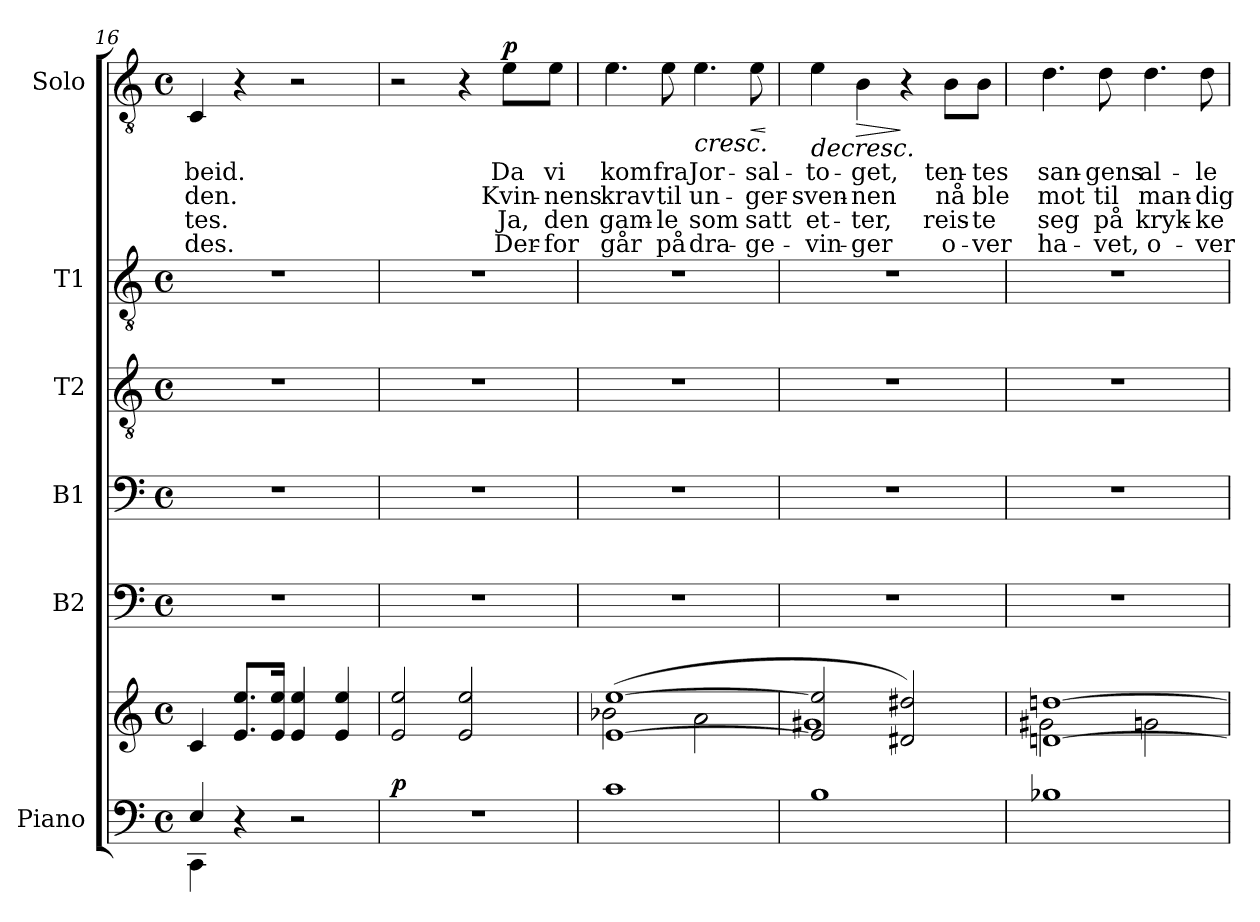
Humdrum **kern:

**kern	**kern	**dynam	**kern	**kern	**kern	**kern	**kern	**text	**text	**text	**text	**dynam
*part6	*part6	*part6	*part5	*part4	*part3	*part2	*part1	*part1	*part1	*part1	*part1	*part1
*staff7	*staff6	*staff6/7	*staff5	*staff4	*staff3	*staff2	*staff1	*staff1	*staff1	*staff1	*staff1	*staff1
*I"Piano	*	*	*I"B2	*I"B1	*I"T2	*I"T1	*I"Solo	*	*	*	*	*
*I'Pno	*	*	*	*	*	*	*I'S	*	*	*	*	*
*clefF4	*clefG2	*	*clefF4	*clefF4	*clefGv2	*clefGv2	*clefGv2	*	*	*	*	*
*k[]	*k[]	*	*k[]	*k[]	*k[]	*k[]	*k[]	*	*	*	*	*
*M4/4	*M4/4	*	*M4/4	*M4/4	*M4/4	*M4/4	*M4/4	*	*	*	*	*
*met(c)	*met(c)	*	*met(c)	*met(c)	*met(c)	*met(c)	*met(c)	*	*	*	*	*
=16	=16	=16	=16	=16	=16	=16	=16	=16	=16	=16	=16	=16
*^	*	*	*	*	*	*	*	*	*	*	*	*
!	!	!	!	!	!	!	!	!	!LO:LY:b	!LO:LY:b	!LO:LY:b	!LO:LY:b	!
4CC\	4E/	4c/	.	1r	1r	1r	1r	4C/	-beid.	-den.	-tes.	-des.	.
4r	2.ryy	8.e/ 8.ee/L	.	.	.	.	.	4r	.	.	.	.	.
.	.	16e/ 16ee/Jk	.	.	.	.	.	.	.	.	.	.	.
2r	.	4e/ 4ee/	.	.	.	.	.	2r	.	.	.	.	.
.	.	4e/ 4ee/	.	.	.	.	.	.	.	.	.	.	.
*v	*v	*	*	*	*	*	*	*	*	*	*	*	*
!!LO:PB:g=z
=17	=17	=17	=17	=17	=17	=17	=17	=17	=17	=17	=17	=17
!	!	!LO:DY:a=2	!	!	!	!	!	!	!	!	!	!
1r	2e/ 2ee/	p	1r	1r	1r	1r	2r	.	.	.	.	.
.	2e/ 2ee/	.	.	.	.	.	4r	.	.	.	.	.
!	!	!	!	!	!	!	!	!LO:LY:b	!LO:LY:b	!LO:LY:b	!LO:LY:b	!LO:DY:a
.	.	.	.	.	.	.	8e\L	Da	Kvin-	Ja,	Der-	p
!	!	!	!	!	!	!	!	!LO:LY:b	!LO:LY:b	!LO:LY:b	!LO:LY:b	!
.	.	.	.	.	.	.	8e\J	vi	-nens	den	-for	.
=18	=18	=18	=18	=18	=18	=18	=18	=18	=18	=18	=18	=18
*	*^	*	*	*	*	*	*	*	*	*	*	*
!	!	!	!	!	!	!	!	!	!LO:LY:b	!LO:LY:b	!LO:LY:b	!LO:LY:b	!
1c	(>[1e [1ee	2b-X\	.	1r	1r	1r	1r	4.e\	kom	krav	gam-	går	.
!	!	!	!	!	!	!	!	!	!LO:LY:b	!LO:LY:b	!LO:LY:b	!LO:LY:b	!
.	.	.	.	.	.	.	.	8e\	fra	til	-le	på	.
!	!	!	!	!	!	!	!	!	!LO:LY:b	!LO:LY:b	!LO:LY:b	!LO:LY:b	!LO:HP:b
.	.	2a\	.	.	.	.	.	4.e\	Jor-	un-	som	dra-	<
!	!	!	!	!	!	!	!	!	!LO:LY:b	!LO:LY:b	!LO:LY:b	!LO:LY:b	!LO:HP:b
.	.	.	.	.	.	.	.	8e\	-sal-	-ger-	satt	-ge-	<
*	*v	*v	*	*	*	*	*	*	*	*	*	*	*
.	.	.	.	.	.	.	.	.	.	.	.	[ [
=19	=19	=19	=19	=19	=19	=19	=19	=19	=19	=19	=19	=19
*	*^	*	*	*	*	*	*	*	*	*	*	*
!	!	!	!	!	!	!	!	!	!LO:LY:b	!LO:LY:b	!LO:LY:b	!LO:LY:b	!LO:HP:b
1B	2e/] 2ee/]	1g#X	.	1r	1r	1r	1r	4e\	-to-	-sven-	et-	-vin-	>
!	!	!	!	!	!	!	!	!	!LO:LY:b	!LO:LY:b	!LO:LY:b	!LO:LY:b	!LO:HP:b
.	.	.	.	.	.	.	.	4B\	-get,	-nen	-ter,	-ger	>
.	2d#X/ 2dd#X/)	.	.	.	.	.	.	4r	.	.	.	.	] ]
!	!	!	!	!	!	!	!	!	!LO:LY:b	!LO:LY:b	!LO:LY:b	!LO:LY:b	!
.	.	.	.	.	.	.	.	8B\L	ten-	nå	reis-	o-	.
!	!	!	!	!	!	!	!	!	!LO:LY:b	!LO:LY:b	!LO:LY:b	!LO:LY:b	!
.	.	.	.	.	.	.	.	8B\J	-tes	ble	-te	-ver	.
=20	=20	=20	=20	=20	=20	=20	=20	=20	=20	=20	=20	=20	=20
!	!	!	!	!	!	!	!	!	!LO:LY:b	!LO:LY:b	!LO:LY:b	!LO:LY:b	!
1B-X	[1dn [1ddn	2g#X\	.	1r	1r	1r	1r	4.d\	san-	mot	seg	ha-	.
!	!	!	!	!	!	!	!	!	!LO:LY:b	!LO:LY:b	!LO:LY:b	!LO:LY:b	!
.	.	.	.	.	.	.	.	8d\	-gens	til	på	-vet,	.
!	!	!	!	!	!	!	!	!	!LO:LY:b	!LO:LY:b	!LO:LY:b	!LO:LY:b	!
.	.	2gn\	.	.	.	.	.	4.d\	al-	man-	kryk-	o-	.
!	!	!	!	!	!	!	!	!	!LO:LY:b	!LO:LY:b	!LO:LY:b	!LO:LY:b	!
.	.	.	.	.	.	.	.	8d\	-le	-dig	-ke-	-ver	.
*	*v	*v	*	*	*	*	*	*	*	*	*	*	*
=	=	=	=	=	=	=	=	=	=	=	=	=
*-	*-	*-	*-	*-	*-	*-	*-	*-	*-	*-	*-	*-
